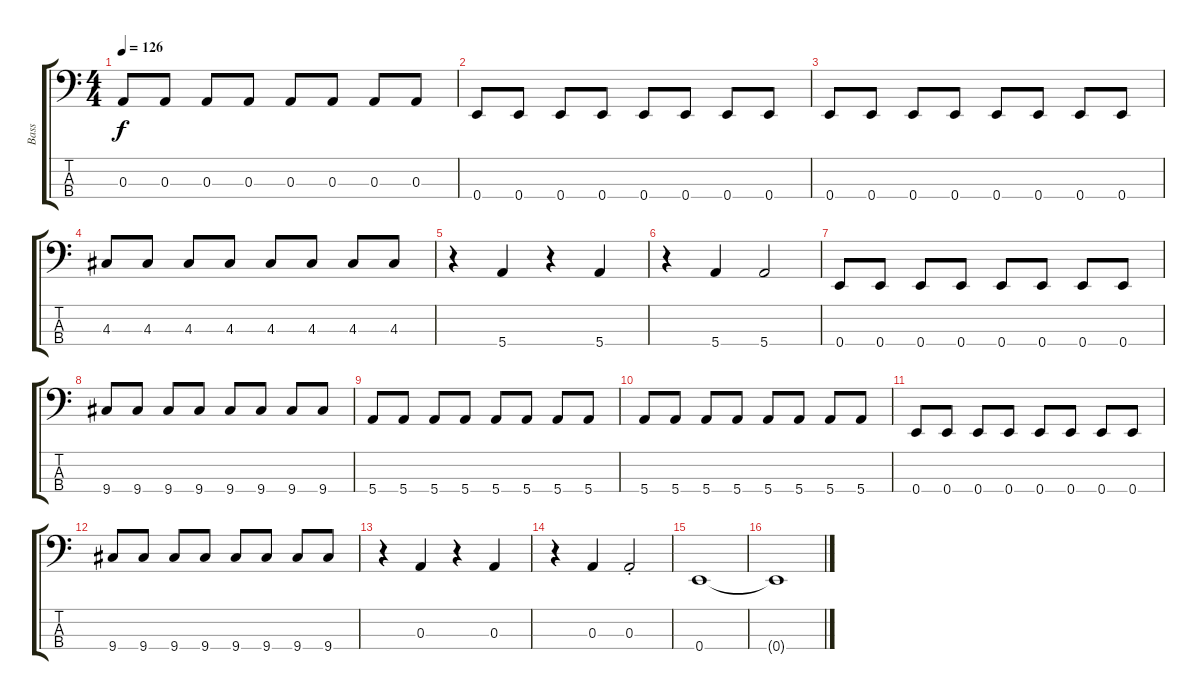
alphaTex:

\track ("Bass" "Bass") {instrument electricbasspick}
\staff {score tabs}
\tuning (G2 D2 A1 E1) {hide}
\ts (4 4)
\tempo 126
\clef f4
\ks c
0.3.8{dy f} 0.3.8 0.3.8 0.3.8 0.3.8 0.3.8 0.3.8 0.3.8 |
0.4.8 0.4.8 0.4.8 0.4.8 0.4.8 0.4.8 0.4.8 0.4.8 |
0.4.8 0.4.8 0.4.8 0.4.8 0.4.8 0.4.8 0.4.8 0.4.8 |
4.3.8 4.3.8 4.3.8 4.3.8 4.3.8 4.3.8 4.3.8 4.3.8 |
r.4 5.4.4 r.4 5.4.4 |
r.4 5.4.4 5.4.2 |
0.4.8 0.4.8 0.4.8 0.4.8 0.4.8 0.4.8 0.4.8 0.4.8 |
9.4.8 9.4.8 9.4.8 9.4.8 9.4.8 9.4.8 9.4.8 9.4.8 |
5.4.8 5.4.8 5.4.8 5.4.8 5.4.8 5.4.8 5.4.8 5.4.8 |
5.4.8 5.4.8 5.4.8 5.4.8 5.4.8 5.4.8 5.4.8 5.4.8 |
0.4.8 0.4.8 0.4.8 0.4.8 0.4.8 0.4.8 0.4.8 0.4.8 |
9.4.8 9.4.8 9.4.8 9.4.8 9.4.8 9.4.8 9.4.8 9.4.8 |
r.4 0.3.4 r.4 0.3.4 |
r.4 0.3.4 0.3{st}.2 |
0.4.1 |
0.4{t}.1
